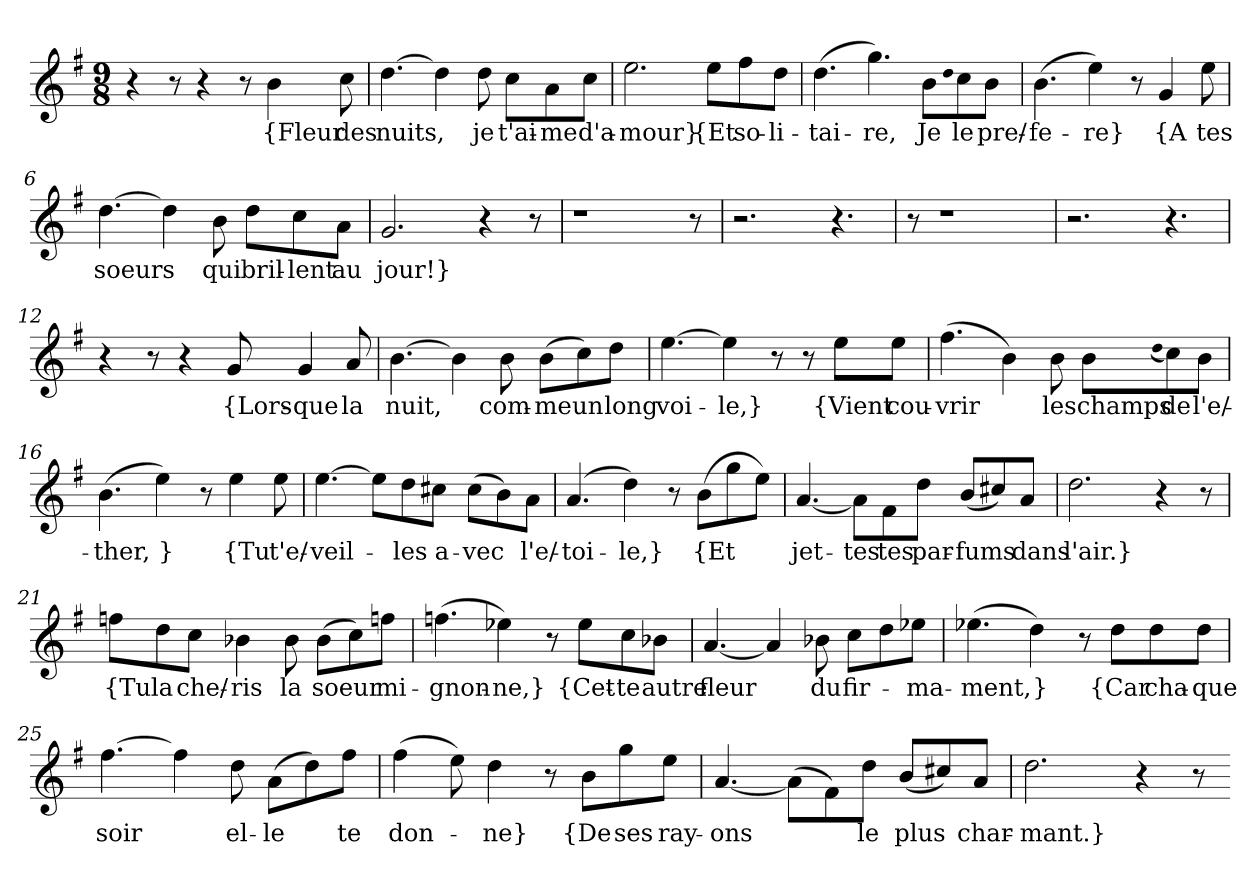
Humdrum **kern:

**kern	**text
*part1	*part1
*staff1	*staff1
*clefG2	*
*k[f#]	*
*M9/8	*
=1	=1
4r	.
8r	.
4r	.
8r	.
4b	{Fleur
8cc	des
=2	=2
[4.dd	nuits,
4dd]	.
8dd	je
8cc\L	t'ai-
8a\	-me
8cc\J	d'a-
=3	=3
2.ee	-mour}
8ee\L	{Et
8ff#\	so-
8dd\J	-li-
=4	=4
(4.dd	-tai-
4.gg)	-re,
8b\L	Je
qdd	.
8cc\	le
8b\J	pre/-
=5	=5
(4.b	-fe-
4ee)	-re}
8r	.
4g	{A
8ee	tes
=6	=6
[4.dd	soeurs
4dd]	.
8b	qui
8dd\L	bril-
8cc\	-lent
8a\J	au
=7	=7
2.g	jour!}
4r	.
8r	.
=8	=8
1r	.
8r	.
=9	=9
2.r	.
4.r	.
=10	=10
8r	.
1r	.
=11	=11
2.r	.
4.r	.
=12	=12
4r	.
8r	.
4r	.
8g	{Lors-
4g	-que
8a	la
=13	=13
[4.b	nuit,
4b]	.
8b	com-
(8b\L	-me
8cc\)	un
8dd\J	long
=14	=14
[4.ee	voi-
4ee]	-le,}
8r	.
8r	.
8ee\L	{Vient
8ee\J	cou-
=15	=15
(4.ff#	-vrir
4b)	.
8b	les
8b\L	champs
(qdd	.
8cc\)	de
8b\J	l'e/-
=16	=16
(4.b	-ther,
4ee)	}
8r	.
4ee	{Tu
8ee	t'e/-
=17	=17
[4.ee	-veil-
8ee\L]	.
8dd\	-les
8cc#X\J	a-
(8cc#\L	-vec
8b\)	.
8a\J	l'e/-
=18	=18
(4.a	-toi-
4dd)	-le,}
8r	.
(8b\L	{Et
8gg\	.
8ee\J)	.
=19	=19
[4.a	jet-
8a\L]	-tes
8f#\	tes
8dd\J	par-
(8b/L	-fums
8cc#X/)	.
8a/J	dans
=20	=20
2.dd	l'air.}
4r	.
8r	.
=21	=21
8ffn\L	{Tu
8dd\	la
8cc\J	che/-
4b-X	-ris
8b-	la
(8b-\L	soeur
8cc\)	.
8ffn\J	mi-
=22	=22
(4.ffn	-gnon-
4ee-X)	-ne,}
8r	.
8ee-\L	{Cet-
8cc\	-te
8b-X\J	autre
=23	=23
[4.a	fleur
4a]	.
8b-X	du
8cc\L	fir-
8dd\	.
8ee-X\J	-ma-
=24	=24
(4.ee-X	-ment,
4dd)	}
8r	.
8dd\L	{Car
8dd\	cha-
8dd\J	-que
=25	=25
[4.ff#	soir
4ff#]	.
8dd	el-
(8a\L	-le
8dd\)	.
8ff#\J	te
=26	=26
(4ff#	don-
8ee)	.
4dd	-ne}
8r	.
8b\L	{De
8gg\	ses
8ee\J	ray-
=27	=27
[4.a	-ons
(8a\L]	.
8f#\)	.
8dd\J	le
(8b/L	plus
8cc#X/)	.
8a/J	char-
=28	=28
2.dd	-mant.}
4r	.
8r	.
=-	=-
*-	*-
